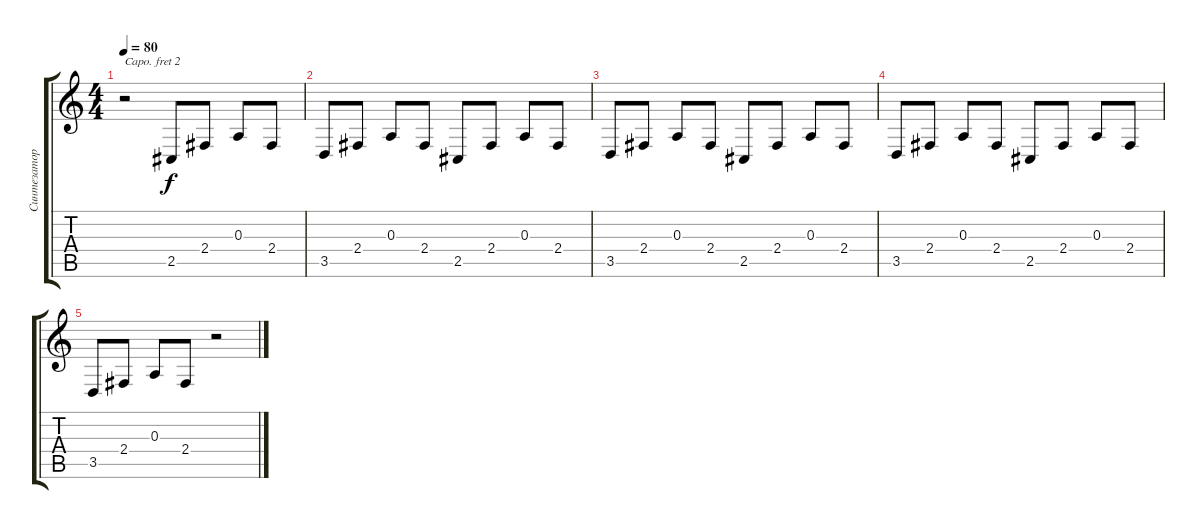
\track ("Синтезатор 2" "Синтезатор") {instrument electricpiano1}
\staff {score tabs}
\capo 2
\tuning (E4 B3 G3 D3 A2 E2) {hide}
\ts (4 4)
\tempo 80
\clef g2
\ks c
r.2{dy f} 2.5.8 2.4.8 0.3.8 2.4.8 |
3.5.8 2.4.8 0.3.8 2.4.8 2.5.8 2.4.8 0.3.8 2.4.8 |
3.5.8 2.4.8 0.3.8 2.4.8 2.5.8 2.4.8 0.3.8 2.4.8 |
3.5.8 2.4.8 0.3.8 2.4.8 2.5.8 2.4.8 0.3.8 2.4.8 |
3.5.8 2.4.8 0.3.8 2.4.8 r.2
